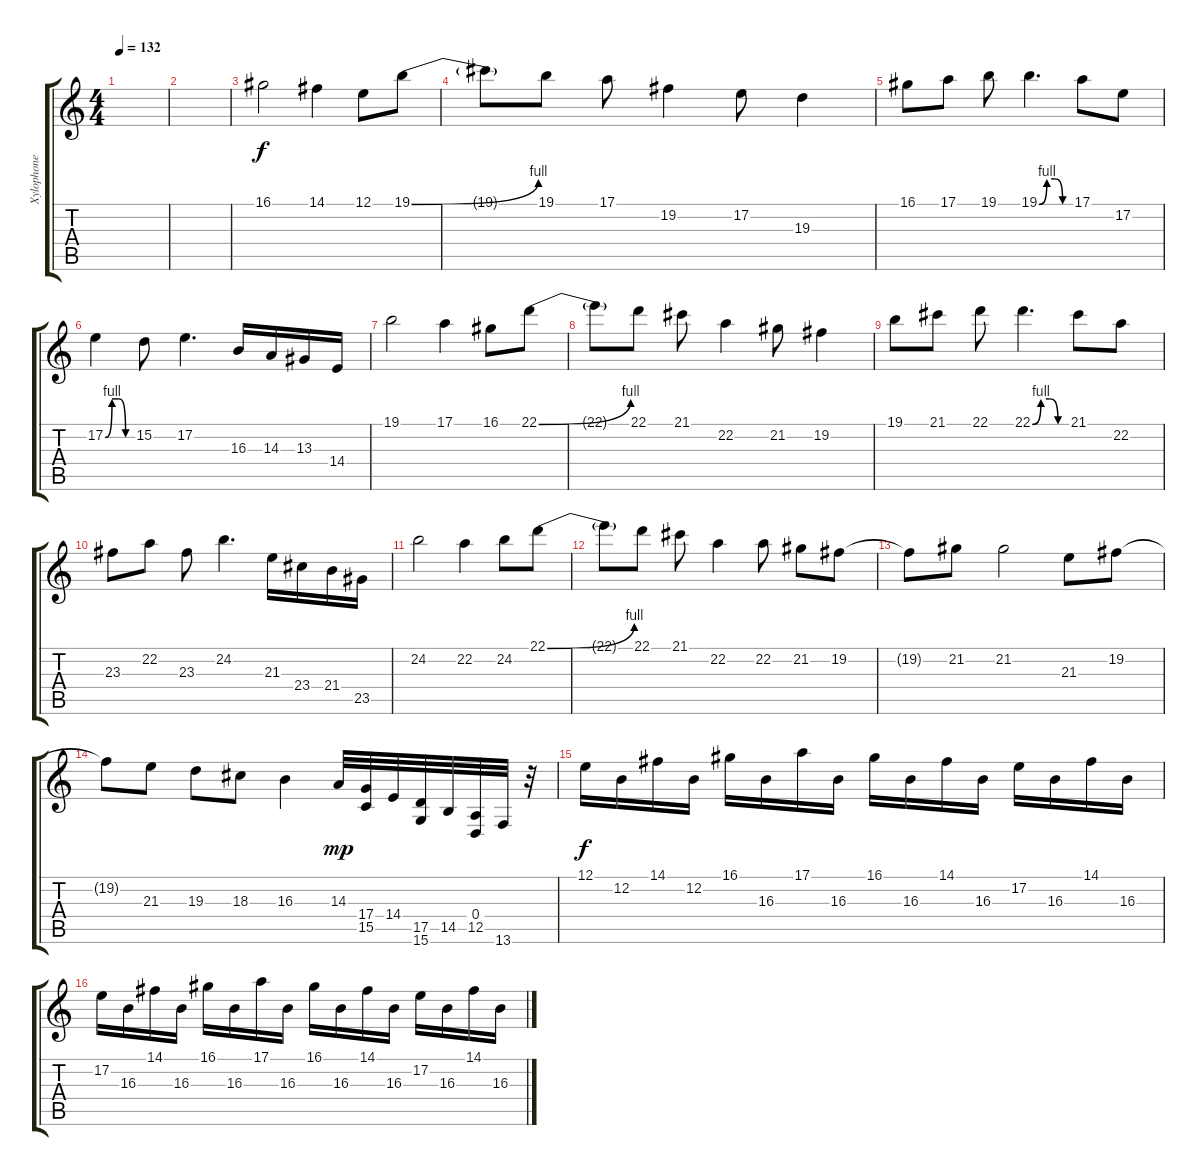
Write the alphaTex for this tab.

\track ("Xylophone" "Xylophone") {instrument xylophone}
\staff {score tabs}
\tuning (E4 B3 G3 D3 A2 E2) {hide}
\ts (4 4)
\tempo 132
\clef g2
\ks c
|
|
16.1.2{volume 5 instrument xylophone} 14.1.4 12.1.8 19.1{be (bend 0 0 60 4)}.8 |
19.1{t}.8 19.1.8 17.1.8 19.2.4 17.2.8 19.3.4 |
16.1.8 17.1.8 19.1.8 19.1{be (custom 0 0 15 4 30 4 45 0 60 0)}.4{d} 17.1.8 17.2.8 |
17.2{be (custom 0 0 15 4 30 4 45 0 60 0)}.4 15.2.8 17.2.4{d} 16.3.16 14.3.16 13.3.16 14.4.16 |
19.1.2 17.1.4 16.1.8 22.1{be (bend 0 0 60 4)}.8 |
22.1{t}.8 22.1.8 21.1.8 22.2.4 21.2.8 19.2.4 |
19.1.8 21.1.8 22.1.8 22.1{be (custom 0 0 15 4 30 4 45 0 60 0)}.4{d} 21.1.8 22.2.8 |
23.3.8 22.2.8 23.3.8 24.2.4{d} 21.3.16 23.4.16 21.4.16 23.5.16 |
24.2.2 22.2.4 24.2.8 22.1{be (bend 0 0 60 4)}.8 |
22.1{t}.8 22.1.8 21.1.8 22.2.4 22.2.8 21.2.8 19.2.8 |
19.2{t}.8 21.2.8 21.2.2 21.3.8 19.2.8 |
19.2{t}.8 21.3.8 19.3.8 18.3.8 16.3.4 14.3.32{dy mp} (17.4 15.5).32 14.4.32 (17.5 15.6).32 14.5.32 (0.4 12.5).32 13.6.32 r.32 |
12.1.16{dy f} 12.2.16 14.1.16 12.2.16 16.1.16 16.3.16 17.1.16 16.3.16 16.1.16 16.3.16 14.1.16 16.3.16 17.2.16 16.3.16 14.1.16 16.3.16 |
17.2.16 16.3.16 14.1.16 16.3.16 16.1.16 16.3.16 17.1.16 16.3.16 16.1.16 16.3.16 14.1.16 16.3.16 17.2.16 16.3.16 14.1.16 16.3.16
